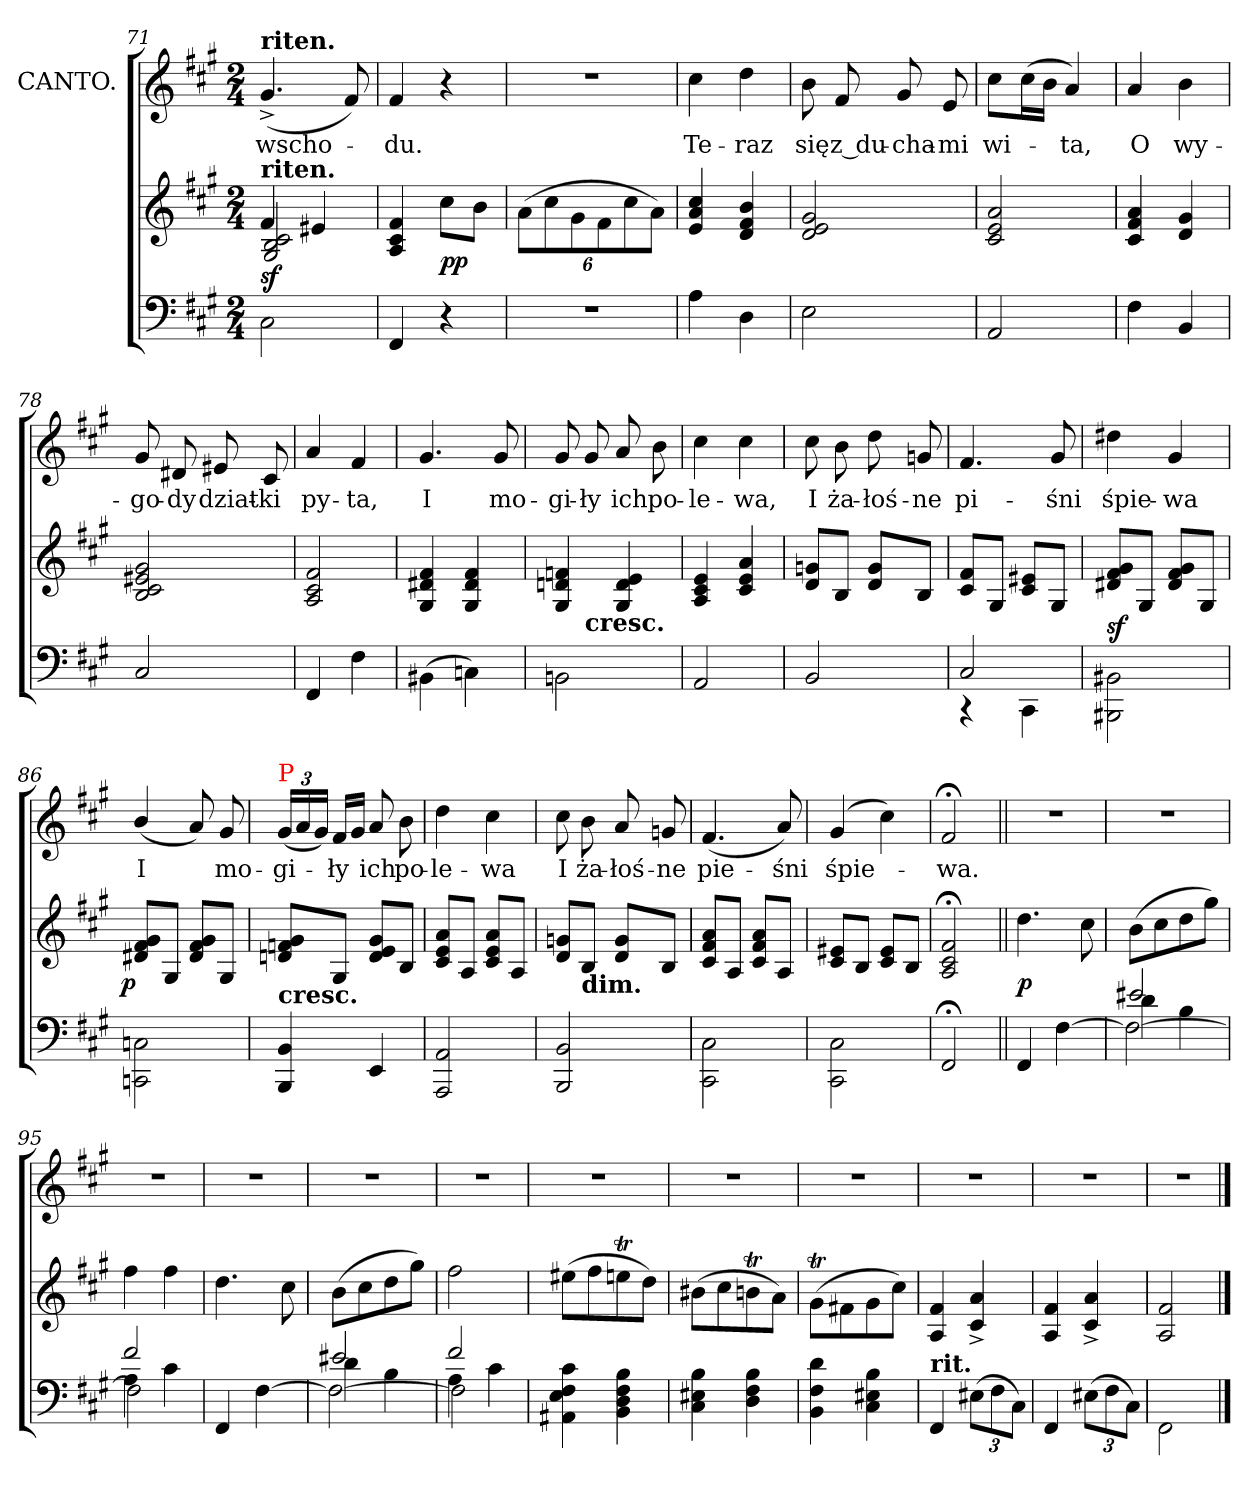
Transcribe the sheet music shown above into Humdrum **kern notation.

**kern	**kern	**dynam	**kern	**text
*part2	*part2	*part2	*part1	*part1
*staff3	*staff2	*staff2/3	*staff1	*staff1
*	*	*	*I"CANTO.	*
*clefF4	*clefG2	*	*clefG2	*
*k[f#c#g#]	*k[f#c#g#]	*	*k[f#c#g#]	*
*f#:	*f#:	*	*f#:	*
*M2/4	*M2/4	*	*M2/4	*
=71	=71	=71	=71	=71
*	*^	*	*	*
!	!	!	!	!LO:TX:a:B:t=riten.	!
!	!LO:TX:a:B:t=riten.	!	!	!	!
2C#\	4f#	2c#/ 2B/ 2G#/	sf	(<4.g#^>	wscho-
.	4e#X	.	.	.	.
.	.	.	.	8f#)	.
*	*v	*v	*	*	*
=72	=72	=72	=72	=72
4FF#	4f# 4c# 4A	.	4f#	-du.
4r	8cc#L	pp	4r	.
.	8bJ	.	.	.
=73	=73	=73	=73	=73
*	*Xbrackettup	*	*	*
2rF	(>12a\L	.	2rdd	.
.	12cc#\	.	.	.
.	12g#\	.	.	.
.	12f#\	.	.	.
.	12cc#\	.	.	.
.	12a\J)	.	.	.
=74	=74	=74	=74	=74
4A	4cc# 4a 4e	.	4cc#	Te-
4D	4b 4f# 4d	.	4dd	-raz
=75	=75	=75	=75	=75
2E	2g# 2e 2d	.	8b	się
.	.	.	8f#	z du-
.	.	.	8g#	-cha-
.	.	.	8e	-mi
=76	=76	=76	=76	=76
2AA	2a 2e 2c#	.	8cc#L	wi-
.	.	.	(16cc#L	.
.	.	.	16bJJ	.
.	.	.	4a)	-ta,
=77	=77	=77	=77	=77
4F#	4a 4f# 4c#	.	4a	O
4BB	4g# 4d	.	4b	wy-
=78	=78	=78	=78	=78
2C#	2g# 2e#X 2c# 2B	.	8g#	-go-
.	.	.	8d#X	-dy
.	.	.	8e#X	dziat-
.	.	.	8c#	-ki
=79	=79	=79	=79	=79
4FF#	2f# 2c# 2A	.	4a	py-
4F#	.	.	4f#	-ta,
=80	=80	=80	=80	=80
(<4BB#X\	4f#/ 4d#X/ 4G#/	.	4.g#	I
4Cn\)	4f#/ 4d#/ 4G#/	.	.	.
.	.	.	8g#	mo-
=81	=81	=81	=81	=81
*	*^	*	*	*
2BBn\	4fn/ 4dn/ 4G#/	8ryy	.	8g#	-gi-
!	!	!LO:TX:c:B:t=cresc.	!	!	!
.	.	4.ryy	.	8g#	-ły
.	4e/ 4d/ 4G#/	.	.	8a	ich
.	.	.	.	8b	po-
*	*v	*v	*	*	*
=82	=82	=82	=82	=82
2AA	4e 4c# 4A	.	4cc#	-le-
.	4a 4e 4c#	.	4cc#	-wa,
=83	=83	=83	=83	=83
2BB	8gn 8dL	.	8cc#	I
.	8BJ	.	8b	ża-
.	8g 8dL	.	8dd	-łoś-
.	8BJ	.	8gn	-ne
=84	=84	=84	=84	=84
*^	*	*	*	*
2C#	4rCC	8f# 8c#L	.	4.f#	pi-
.	.	8G#/J	.	.	.
.	4CC#	8e#X 8c#L	.	.	.
.	.	8G#/J	.	8g#	-śni
*v	*v	*	*	*	*
=85	=85	=85	=85	=85
2BB#X\ 2BBB#X\	8g# 8f# 8d#XL	sf	4dd#X	śpie-
.	8G#/J	.	.	.
.	8g# 8f# 8d#L	.	4g#	-wa
.	8G#/J	.	.	.
=86	=86	=86	=86	=86
!	!	!LO:DY:rj	!	!
2Cn\ 2CCn\	8g# 8f# 8d#XL	p	(<4b/	I
.	8G#/J	.	.	.
.	8g# 8f# 8d#L	.	8a)	.
.	8G#/J	.	8g#	mo-
=87	=87	=87	=87	=87
*	*	*	*Xbrackettup	*
!	!	!	!LO:TX:a:color=red:t=P	!
!	!LO:TX:c:B:t=cresc.	!	!	!
4BB/ 4BBB/	8g# 8fn 8dnL	.	(<24g#/LL	-gi-
.	.	.	24a	.
.	.	.	24g#JJ)	.
.	8G#/J	.	16f#LL	-ły
.	.	.	16g#JJ	.
4EE/	8g# 8e 8dL	.	8a	ich
.	8B/J	.	8b	po-
=88	=88	=88	=88	=88
2AA 2AAA	8a 8e 8c#L	.	4dd	-le-
.	8A/J	.	.	.
.	8a 8e 8c#L	.	4cc#	-wa
.	8A/J	.	.	.
=89	=89	=89	=89	=89
2BB/ 2BBB/	8gn 8dL	.	8cc#	I
!	!LO:TX:c:B:t=dim.	!	!	!
.	8BJ	.	8b	ża-
.	8g 8dL	.	8a	-łoś-
.	8BJ	.	8gn	-ne
=90	=90	=90	=90	=90
2C#\ 2CC#\	8a 8f# 8c#L	.	(<4.f#/	pie-
.	8A/J	.	.	.
.	8a 8f# 8c#L	.	.	.
.	8A/J	.	8a)	-śni
=91	=91	=91	=91	=91
2C#\ 2CC#\	8e#X 8c#L	.	(>4g#	śpie-
.	8B/J	.	.	.
.	8e# 8c#L	.	4cc#)	.
.	8B/J	.	.	.
=92	=92	=92	=92	=92
2FF#;	2f#;< 2c#;< 2A;<	.	2f#;<	-wa.
=93||	=93||	=93||	=93||	=93||
4FF#	4.dd	p	2rdd	.
[4F#	.	.	.	.
.	8cc#	.	.	.
=94	=94	=94	=94	=94
*^	*	*	*	*
*	*^	*	*	*	*
2e#X	4d	2F#\_	(8bL	.	2rdd	.
.	.	.	8cc#	.	.	.
.	4B	.	8dd	.	.	.
.	.	.	8gg#J)	.	.	.
=95	=95	=95	=95	=95	=95	=95
2f#	4A	2F#\]	4ff#	.	2rdd	.
.	4c#	.	4ff#	.	.	.
*v	*v	*v	*	*	*	*
=96	=96	=96	=96	=96
4FF#	4.dd	.	2rdd	.
[4F#	.	.	.	.
.	8cc#	.	.	.
=97	=97	=97	=97	=97
*^	*	*	*	*
*	*^	*	*	*	*
2e#X	4d	2F#\_	(8bL	.	2rdd	.
.	.	.	8cc#	.	.	.
.	4B	.	8dd	.	.	.
.	.	.	8gg#J)	.	.	.
=98	=98	=98	=98	=98	=98	=98
2f#	4A	2F#\]	2ff#	.	2rdd	.
.	4c#	.	.	.	.	.
*	*v	*v	*	*	*	*
=99	=99	=99	=99	=99	=99
!LO:TX:a:B:t=rubato.	!	!	!	!	!
*v	*v	*	*	*	*
4c# 4F# 4E 4AA#X	(8ee#XL	.	2rdd	.
.	8ff#	.	.	.
4B 4F# 4D 4BB	8eenT	.	.	.
.	8ddJ)	.	.	.
=100	=100	=100	=100	=100
4B 4E#X 4C#	(8b#XL	.	2rdd	.
.	8cc#	.	.	.
4B 4F# 4D	8bnT	.	.	.
.	8aJ)	.	.	.
=101	=101	=101	=101	=101
4d 4F# 4BB	(8g#t\L	.	2rdd	.
.	8f#X\	.	.	.
4B 4E#X 4C#	8g#\	.	.	.
.	8cc#\J)	.	.	.
=102	=102	=102	=102	=102
!LO:TX:a:B:t=rit.	!	!	!	!
4FF#	4f# 4A	.	2rdd	.
*Xbrackettup	*	*	*	*
(>12E#XL	4a^> 4c#^>	.	.	.
12F#	.	.	.	.
12C#J)	.	.	.	.
=103	=103	=103	=103	=103
4FF#	4f# 4A	.	2rdd	.
(>12E#XL	4a^> 4c#^>	.	.	.
12F#	.	.	.	.
12C#J)	.	.	.	.
=104	=104	=104	=104	=104
2FF#\	2f#/ 2A/	.	2rdd	.
==	==	==	==	==
*-	*-	*-	*-	*-
